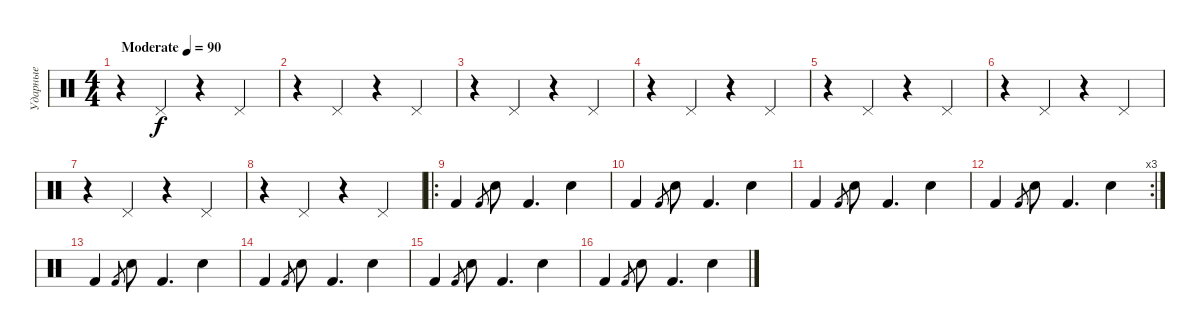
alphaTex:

\track ("Ударные" "Ударные") {instrument percussion}
\staff {score}
\articulation defaults
\ts (4 4)
\tempo (90 "Moderate")
\clef neutral
\ks c
r.4{dy f} "Pedal Hi-Hat (hit)".4 r.4 "Pedal Hi-Hat (hit)".4 |
r.4 "Pedal Hi-Hat (hit)".4 r.4 "Pedal Hi-Hat (hit)".4 |
r.4 "Pedal Hi-Hat (hit)".4 r.4 "Pedal Hi-Hat (hit)".4 |
r.4 "Pedal Hi-Hat (hit)".4 r.4 "Pedal Hi-Hat (hit)".4 |
r.4 "Pedal Hi-Hat (hit)".4 r.4 "Pedal Hi-Hat (hit)".4 |
r.4 "Pedal Hi-Hat (hit)".4 r.4 "Pedal Hi-Hat (hit)".4 |
r.4 "Pedal Hi-Hat (hit)".4 r.4 "Pedal Hi-Hat (hit)".4 |
r.4 "Pedal Hi-Hat (hit)".4 r.4 "Pedal Hi-Hat (hit)".4 |
\ro "Kick (hit) 2".4{volume 12} "Kick (hit) 2".8{gr} "Snare (hit) 2".8 "Kick (hit) 2".4{d} "Snare (hit) 2".4
|
"Kick (hit) 2".4 "Kick (hit) 2".8{gr} "Snare (hit) 2".8 "Kick (hit) 2".4{d} "Snare (hit) 2".4 |
"Kick (hit) 2".4 "Kick (hit) 2".8{gr} "Snare (hit) 2".8 "Kick (hit) 2".4{d} "Snare (hit) 2".4 |
\rc 3 "Kick (hit) 2".4 "Kick (hit) 2".8{gr} "Snare (hit) 2".8 "Kick (hit) 2".4{d} "Snare (hit) 2".4
|
"Kick (hit) 2".4 "Kick (hit) 2".8{gr} "Snare (hit) 2".8 "Kick (hit) 2".4{d} "Snare (hit) 2".4 |
"Kick (hit) 2".4 "Kick (hit) 2".8{gr} "Snare (hit) 2".8 "Kick (hit) 2".4{d} "Snare (hit) 2".4 |
"Kick (hit) 2".4 "Kick (hit) 2".8{gr} "Snare (hit) 2".8 "Kick (hit) 2".4{d} "Snare (hit) 2".4 |
"Kick (hit) 2".4 "Kick (hit) 2".8{gr} "Snare (hit) 2".8 "Kick (hit) 2".4{d} "Snare (hit) 2".4
